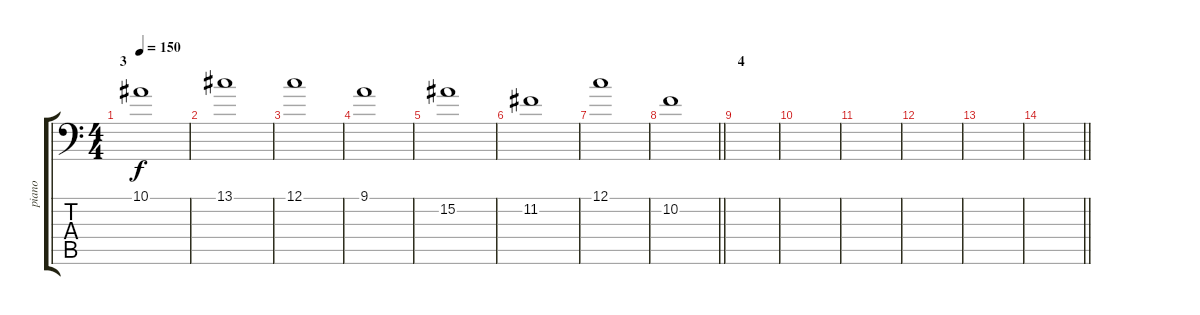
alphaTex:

\track ("piano" "piano") {instrument acousticgrandpiano}
\staff {score tabs}
\tuning (C4 G3 Eb3 Bb2 F2 Bb1) {hide}
\ts (4 4)
\section ("" "3")
\tempo 150
\clef f4
\ks c
10.1.1{dy f} |
13.1.1 |
12.1.1 |
9.1.1 |
15.2.1 |
11.2.1 |
12.1.1 |
\barLineRight lightlight
10.2.1 |
\section ("" "4")
|
|
|
|
|
\barLineRight lightlight
